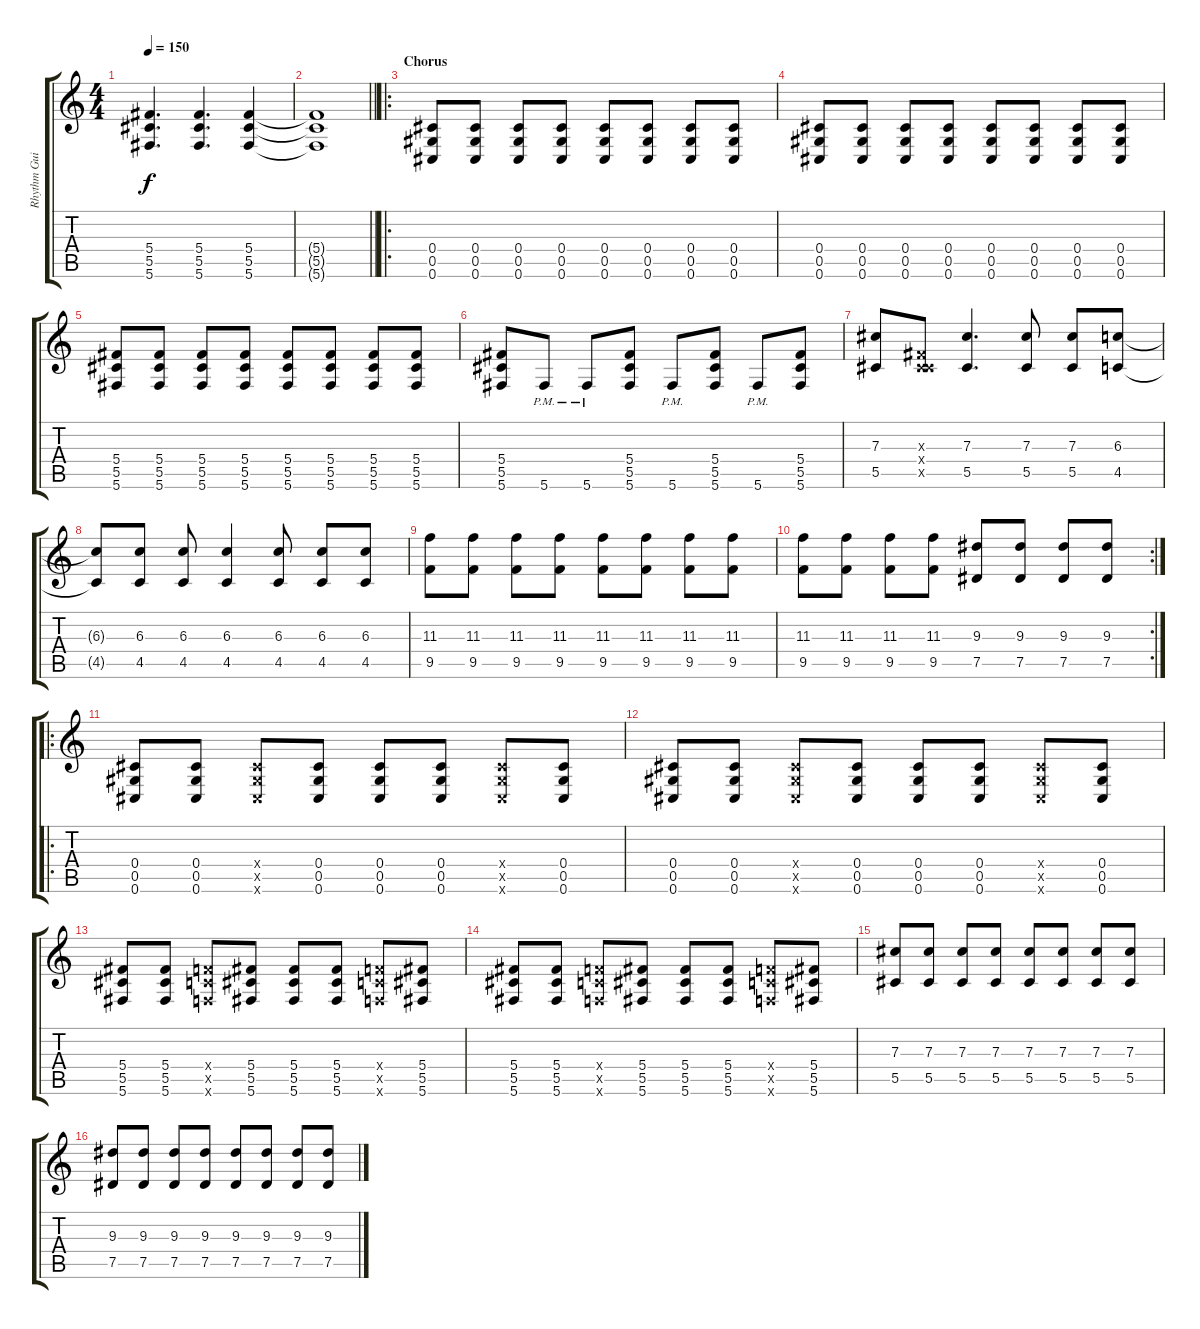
\track ("Rhythm Guitar" "Rhythm Gui") {instrument overdrivenguitar}
\staff {score tabs}
\tuning (Eb4 Bb3 Gb3 Db3 Ab2 Db2) {hide}
\ts (4 4)
\tempo 150
\clef g2
\ks c
(5.4 5.5 5.6).4{d dy f} (5.4 5.5 5.6).4{d} (5.4 5.5 5.6).4 |
\barLineRight lightlight
(5.4{t} 5.5{t} 5.6{t}).1 |
\ro
\section ("" "Chorus")
(0.4 0.5 0.6).8 (0.4 0.5 0.6).8 (0.4 0.5 0.6).8 (0.4 0.5 0.6).8 (0.4 0.5 0.6).8 (0.4 0.5 0.6).8 (0.4 0.5 0.6).8 (0.4 0.5 0.6).8 |
(0.4 0.5 0.6).8 (0.4 0.5 0.6).8 (0.4 0.5 0.6).8 (0.4 0.5 0.6).8 (0.4 0.5 0.6).8 (0.4 0.5 0.6).8 (0.4 0.5 0.6).8 (0.4 0.5 0.6).8 |
(5.4 5.5 5.6).8 (5.4 5.5 5.6).8 (5.4 5.5 5.6).8 (5.4 5.5 5.6).8 (5.4 5.5 5.6).8 (5.4 5.5 5.6).8 (5.4 5.5 5.6).8 (5.4 5.5 5.6).8 |
(5.4 5.5 5.6).8 5.6{pm}.8 5.6{pm}.8 (5.4 5.5 5.6).8 5.6{pm}.8 (5.4 5.5 5.6).8 5.6{pm}.8 (5.4 5.5 5.6).8 |
(7.3 5.5).8 (0.3{x} 0.4{x} 5.5{x}).8 (7.3 5.5).4{d} (7.3 5.5).8 (7.3 5.5).8 (6.3 4.5).8 |
(6.3{t} 4.5{t}).8 (6.3 4.5).8 (6.3 4.5).8 (6.3 4.5).4 (6.3 4.5).8 (6.3 4.5).8 (6.3 4.5).8 |
(11.3 9.5).8 (11.3 9.5).8 (11.3 9.5).8 (11.3 9.5).8 (11.3 9.5).8 (11.3 9.5).8 (11.3 9.5).8 (11.3 9.5).8 |
\rc 2
(11.3 9.5).8 (11.3 9.5).8 (11.3 9.5).8 (11.3 9.5).8 (9.3 7.5).8 (9.3 7.5).8 (9.3 7.5).8 (9.3 7.5).8 |
\ro
(0.4 0.5 0.6).8 (0.4 0.5 0.6).8 (0.4{x} 0.5{x} 0.6{x}).8 (0.4 0.5 0.6).8 (0.4 0.5 0.6).8 (0.4 0.5 0.6).8 (0.4{x} 0.5{x} 0.6{x}).8 (0.4 0.5 0.6).8 |
(0.4 0.5 0.6).8 (0.4 0.5 0.6).8 (0.4{x} 0.5{x} 0.6{x}).8 (0.4 0.5 0.6).8 (0.4 0.5 0.6).8 (0.4 0.5 0.6).8 (0.4{x} 0.5{x} 0.6{x}).8 (0.4 0.5 0.6).8 |
(5.4 5.5 5.6).8 (5.4 5.5 5.6).8 (4.4{x} 4.5{x} 4.6{x}).8 (5.4 5.5 5.6).8 (5.4 5.5 5.6).8 (5.4 5.5 5.6).8 (4.4{x} 4.5{x} 4.6{x}).8 (5.4 5.5 5.6).8 |
(5.4 5.5 5.6).8 (5.4 5.5 5.6).8 (4.4{x} 4.5{x} 4.6{x}).8 (5.4 5.5 5.6).8 (5.4 5.5 5.6).8 (5.4 5.5 5.6).8 (4.4{x} 4.5{x} 4.6{x}).8 (5.4 5.5 5.6).8 |
(7.3 5.5).8 (7.3 5.5).8 (7.3 5.5).8 (7.3 5.5).8 (7.3 5.5).8 (7.3 5.5).8 (7.3 5.5).8 (7.3 5.5).8 |
(9.3 7.5).8 (9.3 7.5).8 (9.3 7.5).8 (9.3 7.5).8 (9.3 7.5).8 (9.3 7.5).8 (9.3 7.5).8 (9.3 7.5).8
